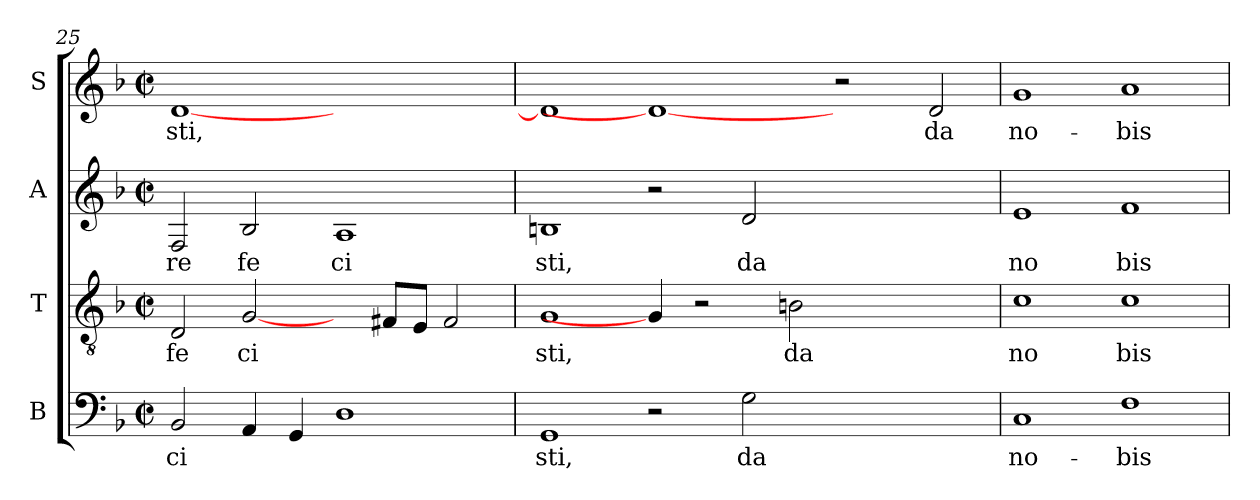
**kern	**text	**kern	**text	**kern	**text	**kern	**text
*part4	*part4	*part3	*part3	*part2	*part2	*part1	*part1
*staff4	*staff4	*staff3	*staff3	*staff2	*staff2	*staff1	*staff1
*I"B	*	*I"T	*	*I"A	*	*I"S	*
*clefF4	*	*clefGv2	*	*clefG2	*	*clefG2	*
*k[b-]	*	*k[b-]	*	*k[b-]	*	*k[b-]	*
*F:	*	*F:	*	*F:	*	*F:	*
*M2/2	*	*M2/2	*	*M2/2	*	*M2/2	*
*met(c|)	*	*met(c|)	*	*met(c|)	*	*met(c|)	*
=25	=25	=25	=25	=25	=25	=25	=25
!	!LO:LY:b:cj	!	!LO:LY:b:cj	!	!LO:LY:b:cj	!	!LO:LY:b:cj
2BB-/	-ci-	2D/	fe	2F/	re	[<1d	-sti,
!	!LO:LY:b:cj	!	!LO:LY:b:cj	!	!LO:LY:b:cj	!	!
4AA/	--	[2G/	ci	2B-/	fe	.	.
!	!LO:LY:b:cj	!	!	!	!	!	!
4GG/	--	.	.	.	.	.	.
!	!LO:LY:b:cj	!	!	!	!LO:LY:b:cj	!	!
1D	--	4ryy	.	1A	ci	1ryy	.
!	!	!	!LO:LY:b:cj	!	!	!	!
.	.	8F#/L	.	.	.	.	.
!	!	!	!LO:LY:b:cj	!	!	!	!
.	.	8E/J	.	.	.	.	.
!	!	!	!LO:LY:b:cj	!	!	!	!
.	.	2F#/	.	.	.	.	.
=26	=26	=26	=26	=26	=26	=26	=26
!	!LO:LY:b:cj	!	!LO:LY:b:cj	!	!LO:LY:b:cj	!	!LO:LY:b:cj
1GG	-sti,	1G	sti,	1Bn	sti,	1d]	.
2r	.	4G/]	.	2r	.	1d_	.
.	.	2r	.	.	.	.	.
!	!LO:LY:b:cj	!	!	!	!LO:LY:b:cj	!	!
2G\	da	.	.	2d/	da	.	.
!	!	!	!LO:LY:b:cj	!	!	!	!
.	.	2Bn\	da	.	.	.	.
1ryy	.	.	.	1ryy	.	2r	.
.	.	2.ryy	.	.	.	.	.
!	!	!	!	!	!	!	!LO:LY:b:cj
.	.	.	.	.	.	2d/	da
!!LO:PB:g=z
=27	=27	=27	=27	=27	=27	=27	=27
!	!LO:LY:b:cj	!	!LO:LY:b:cj	!	!LO:LY:b:cj	!	!LO:LY:b:cj
1C	no-	1c	no	1e	no	1g	no-
!	!LO:LY:b:cj	!	!LO:LY:b:cj	!	!LO:LY:b:cj	!	!LO:LY:b:cj
1F	-bis	1c	bis	1f	bis	1a	-bis
=	=	=	=	=	=	=	=
*-	*-	*-	*-	*-	*-	*-	*-
